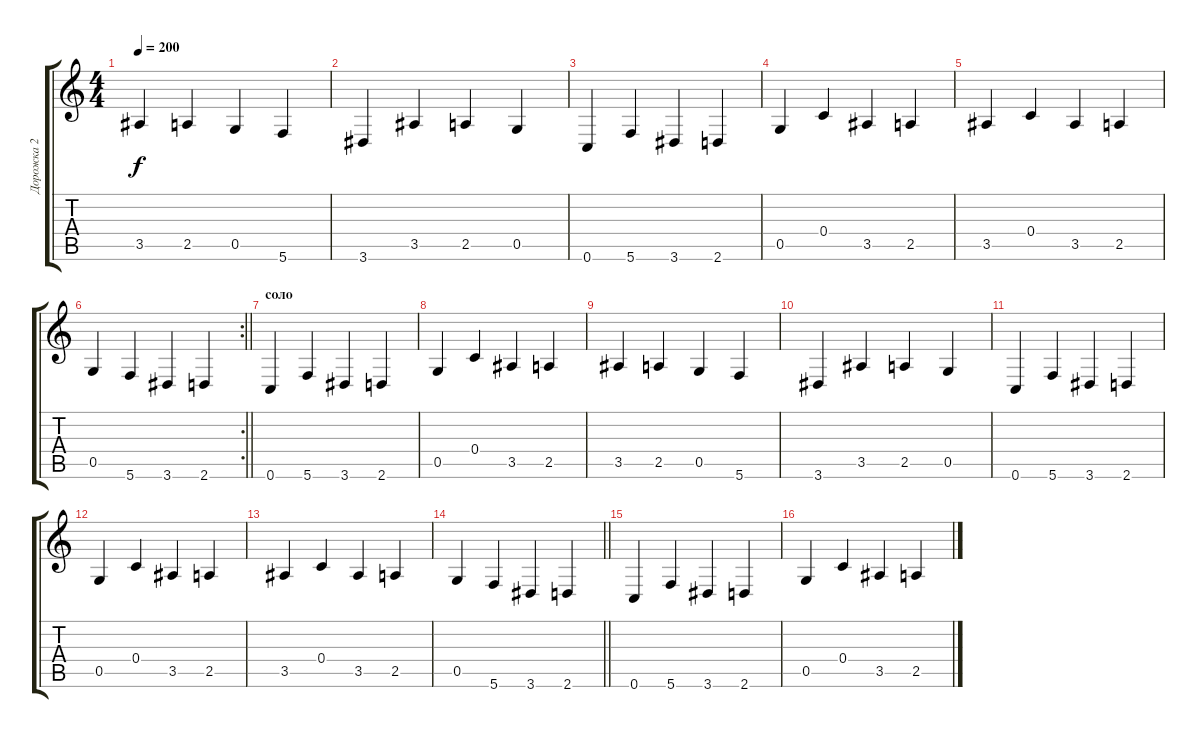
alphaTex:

\track ("Дорожка 2" "Дорожка 2") {instrument distortionguitar}
\staff {score tabs}
\tuning (D4 A3 F3 C3 G2 C2) {hide}
\ts (4 4)
\tempo 200
\clef g2
\ks c
3.5.4{dy f} 2.5.4 0.5.4 5.6.4 |
3.6.4 3.5.4 2.5.4 0.5.4 |
0.6.4 5.6.4 3.6.4 2.6.4 |
0.5.4 0.4.4 3.5.4 2.5.4 |
3.5.4 0.4.4 3.5.4 2.5.4 |
\rc 2
\barLineRight lightlight
0.5.4 5.6.4 3.6.4 2.6.4 |
\section ("" "соло")
0.6.4 5.6.4 3.6.4 2.6.4 |
0.5.4 0.4.4 3.5.4 2.5.4 |
3.5.4 2.5.4 0.5.4 5.6.4 |
3.6.4 3.5.4 2.5.4 0.5.4 |
0.6.4 5.6.4 3.6.4 2.6.4 |
0.5.4 0.4.4 3.5.4 2.5.4 |
3.5.4 0.4.4 3.5.4 2.5.4 |
\barLineRight lightlight
0.5.4 5.6.4 3.6.4 2.6.4 |
0.6.4 5.6.4 3.6.4 2.6.4 |
0.5.4 0.4.4 3.5.4 2.5.4
